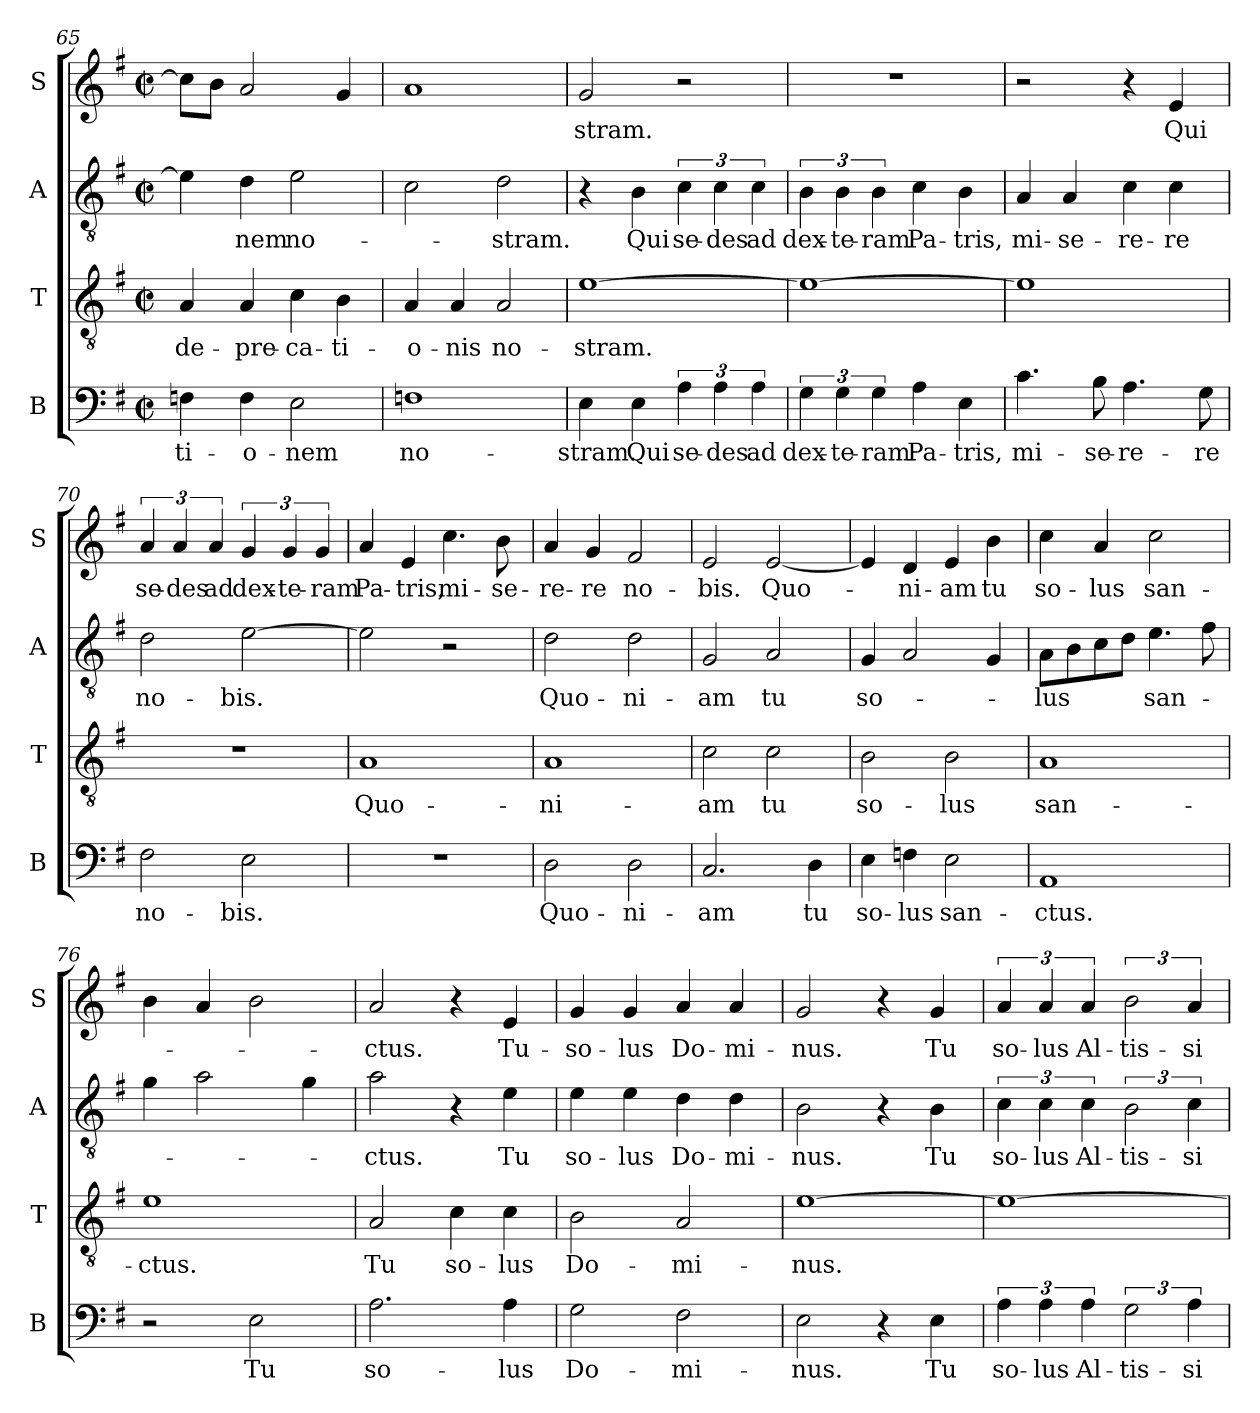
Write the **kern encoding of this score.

**kern	**text	**kern	**text	**kern	**text	**kern	**text
*part4	*part4	*part3	*part3	*part2	*part2	*part1	*part1
*staff4	*staff4	*staff3	*staff3	*staff2	*staff2	*staff1	*staff1
*I"B	*	*I"T	*	*I"A	*	*I"S	*
*I'B	*	*I'T	*	*I'A	*	*I'S	*
*clefF4	*	*clefGv2	*	*clefGv2	*	*clefG2	*
*k[f#]	*	*k[f#]	*	*k[f#]	*	*k[f#]	*
*M2/2	*	*M2/2	*	*M2/2	*	*M2/2	*
*met(c|)	*	*met(c|)	*	*met(c|)	*	*met(c|)	*
=65	=65	=65	=65	=65	=65	=65	=65
4Fn\	-ti-	4A/	de-	4e\]	.	8cc\L]	.
.	.	.	.	.	.	8b\J	.
4F\	-o-	4A/	-pre-	4d\	nem	2a/	.
2E\	-nem	4c\	-ca-	2e\	no-	.	.
.	.	4B\	-ti-	.	.	4g/	.
=66	=66	=66	=66	=66	=66	=66	=66
1Fn	no-	4A/	-o-	2c\	.	1a	.
.	.	4A/	-nis	.	.	.	.
.	.	2A/	no-	2d\	-stram.	.	.
=67	=67	=67	=67	=67	=67	=67	=67
4E\	-stram.	[1e	-stram.	4r	.	2g/	-stram.
4E\	Qui	.	.	4B\	Qui	.	.
6A\	se-	.	.	6c\	se-	2r	.
6A\	-des	.	.	6c\	-des	.	.
6A\	ad	.	.	6c\	ad	.	.
=68	=68	=68	=68	=68	=68	=68	=68
6G\	dex-	1e_	.	6B\	dex-	1r	.
6G\	-te-	.	.	6B\	-te-	.	.
6G\	-ram	.	.	6B\	-ram	.	.
4A\	Pa-	.	.	4c\	Pa-	.	.
4E\	-tris,	.	.	4B\	-tris,	.	.
=69	=69	=69	=69	=69	=69	=69	=69
4.c\	mi-	1e]	.	4A/	mi-	2r	.
.	.	.	.	4A/	-se-	.	.
8B\	-se-	.	.	.	.	.	.
4.A\	-re-	.	.	4c\	-re-	4r	.
.	.	.	.	4c\	-re	4e/	Qui
8G\	-re	.	.	.	.	.	.
=70	=70	=70	=70	=70	=70	=70	=70
2F#\	no-	1r	.	2d\	no-	6a/	se-
.	.	.	.	.	.	6a/	-des
.	.	.	.	.	.	6a/	ad
2E\	-bis.	.	.	[2e\	-bis.	6g/	dex-
.	.	.	.	.	.	6g/	-te-
.	.	.	.	.	.	6g/	-ram
=71	=71	=71	=71	=71	=71	=71	=71
1r	.	1A	Quo-	2e\]	.	4a/	Pa-
.	.	.	.	.	.	4e/	-tris,
.	.	.	.	2r	.	4.cc\	mi-
.	.	.	.	.	.	8b\	-se-
=72	=72	=72	=72	=72	=72	=72	=72
2D\	Quo-	1A	-ni-	2d\	Quo-	4a/	-re-
.	.	.	.	.	.	4g/	-re
2D\	-ni-	.	.	2d\	-ni-	2f#/	no-
=73	=73	=73	=73	=73	=73	=73	=73
2.C/	-am	2c\	-am	2G/	-am	2e/	-bis.
.	.	2c\	tu	2A/	tu	[2e/	Quo-
4D\	tu	.	.	.	.	.	.
=74	=74	=74	=74	=74	=74	=74	=74
4E\	so-	2B\	so-	4G/	so-	4e/]	.
4Fn\	-lus	.	.	2A/	.	4d/	-ni-
2E\	san-	2B\	-lus	.	.	4e/	-am
.	.	.	.	4G/	.	4b\	tu
=75	=75	=75	=75	=75	=75	=75	=75
1AA	-ctus.	1A	san-	8A\L	-lus	4cc\	so-
.	.	.	.	8B\	.	.	.
.	.	.	.	8c\	.	4a/	-lus
.	.	.	.	8d\J	.	.	.
.	.	.	.	4.e\	san-	2cc\	san-
.	.	.	.	8f#\	.	.	.
=76	=76	=76	=76	=76	=76	=76	=76
2r	.	1e	-ctus.	4g\	.	4b\	.
.	.	.	.	2a\	.	4a/	.
2E\	Tu	.	.	.	.	2b\	.
.	.	.	.	4g\	.	.	.
=77	=77	=77	=77	=77	=77	=77	=77
2.A\	so-	2A/	Tu	2a\	-ctus.	2a/	-ctus.
.	.	4c\	so-	4r	.	4r	.
4A\	-lus	4c\	-lus	4e\	Tu	4e/	Tu-
=78	=78	=78	=78	=78	=78	=78	=78
2G\	Do-	2B\	Do-	4e\	so-	4g/	-so-
.	.	.	.	4e\	-lus	4g/	-lus
2F#\	-mi-	2A/	-mi-	4d\	Do-	4a/	Do-
.	.	.	.	4d\	-mi-	4a/	-mi-
=79	=79	=79	=79	=79	=79	=79	=79
2E\	-nus.	[1e	-nus.	2B\	-nus.	2g/	-nus.
4r	.	.	.	4r	.	4r	.
4E\	Tu	.	.	4B\	Tu	4g/	Tu
=80	=80	=80	=80	=80	=80	=80	=80
6A\	so-	1e_	.	6c\	so-	6a/	so-
6A\	-lus	.	.	6c\	-lus	6a/	-lus
6A\	Al-	.	.	6c\	Al-	6a/	Al-
3G\	-tis-	.	.	3B\	-tis-	3b\	-tis-
6A\	-si-	.	.	6c\	-si-	6a/	-si-
=	=	=	=	=	=	=	=
*-	*-	*-	*-	*-	*-	*-	*-
